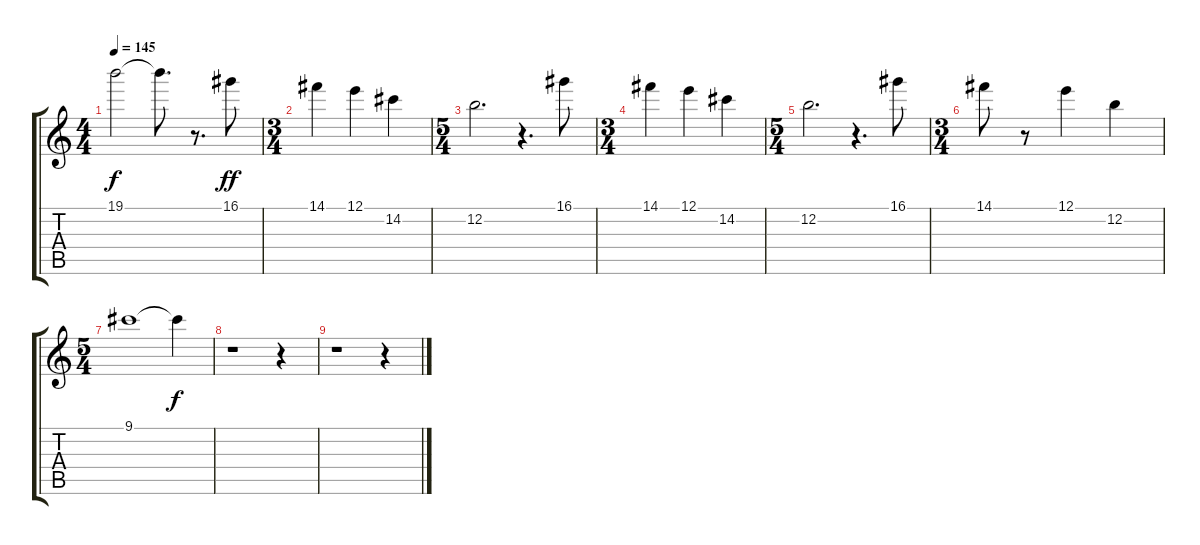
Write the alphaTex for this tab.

\track "" {instrument distortionguitar}
\staff {score tabs}
\tuning (E4 B3 G3 D3 A2 E2) {hide}
\ts (4 4)
\tempo 145
\clef g2
\ks c
19.1{t}.2{dy f} 19.1{t}.8{d} r.8{d} 16.1.8{dy ff} |
\ts (3 4)
14.1.4 12.1.4 14.2.4 |
\ts (5 4)
12.2.2{d} r.4{d} 16.1.8 |
\ts (3 4)
14.1.4 12.1.4 14.2.4 |
\ts (5 4)
12.2.2{d} r.4{d} 16.1.8 |
\ts (3 4)
14.1.8 r.8 12.1.4 12.2.4 |
\ts (5 4)
9.1.1 9.1{t}.4{dy f} |
r.1 r.4 |
r.1 r.4
